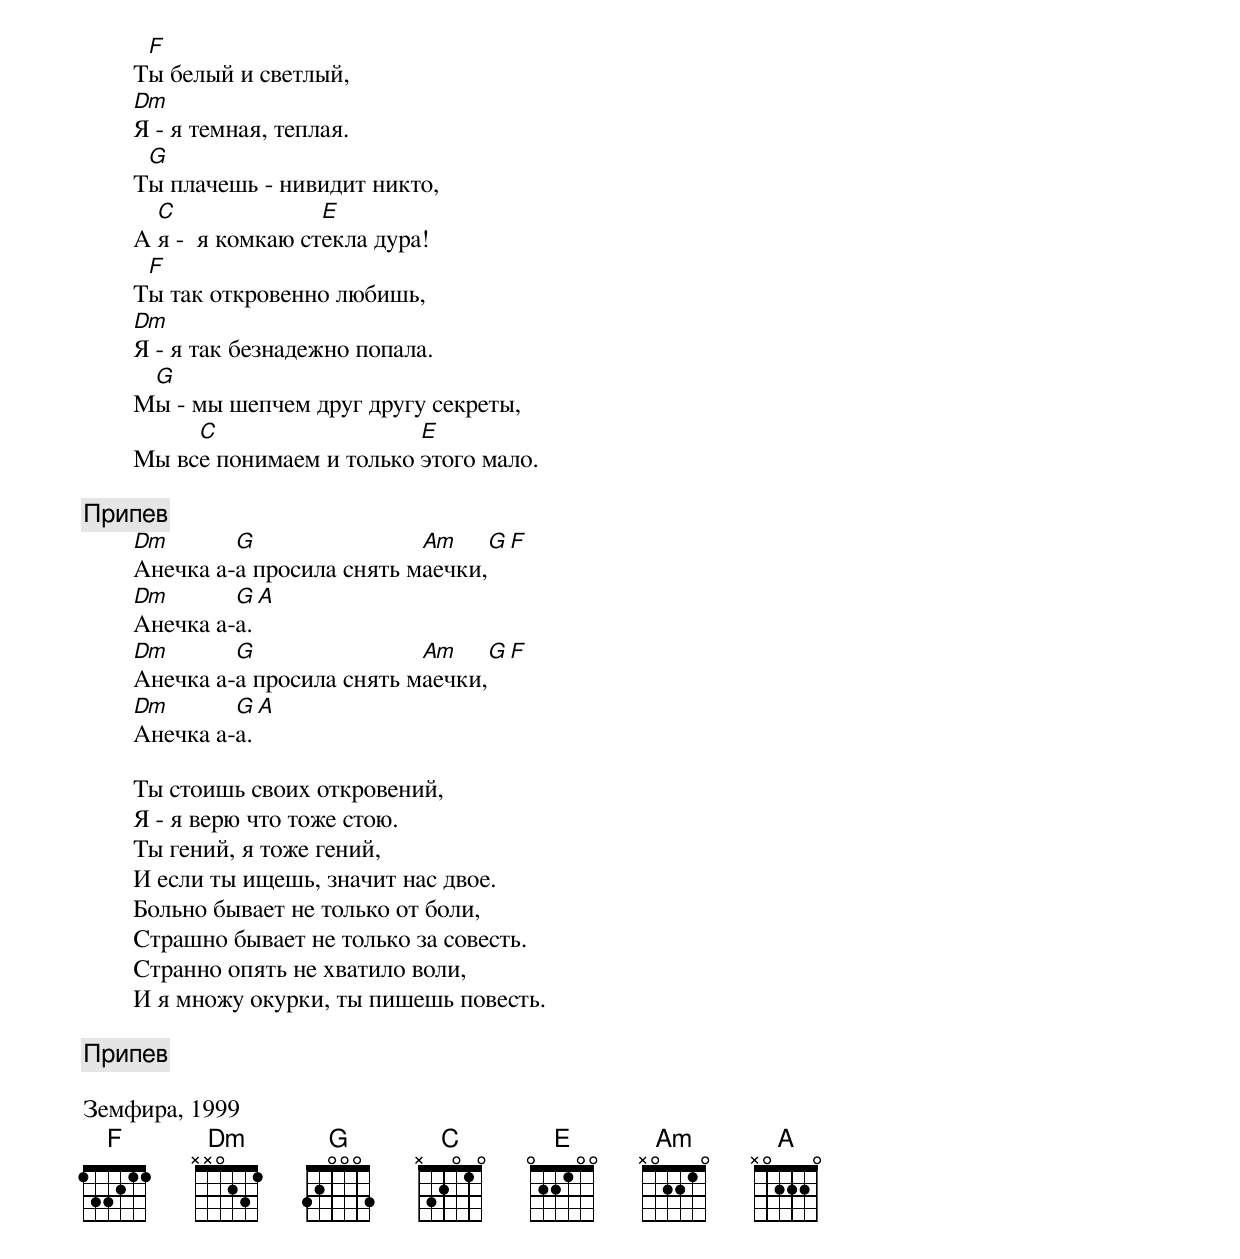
	 F
	Ты белый и светлый,
	Dm
	Я - я темная, теплая.
	 G
	Ты плачешь - нивидит никто,
	  C               E
	А я -  я комкаю стекла дура!
	 F
	Ты так откровенно любишь,
	Dm
	Я - я так безнадежно попала.
	 G
	Мы - мы шепчем друг другу секреты,
	     C                   E
	Мы все понимаем и только этого мало.

	[Припев]
	Dm       G                Am     G F
	Анечка а-а просила снять маечки,
	Dm       G  A
	Анечка а-а.
	Dm       G                Am     G F
	Анечка а-а просила снять маечки,
	Dm       G  A
	Анечка а-а.

	Ты стоишь своих откровений,
	Я - я верю что тоже стою.
	Ты гений, я тоже гений,
	И если ты ищешь, значит нас двое.
	Больно бывает не только от боли,
	Страшно бывает не только за совесть.
	Странно опять не хватило воли,
	И я множу окурки, ты пишешь повесть.

	[Припев]

Земфира, 1999
